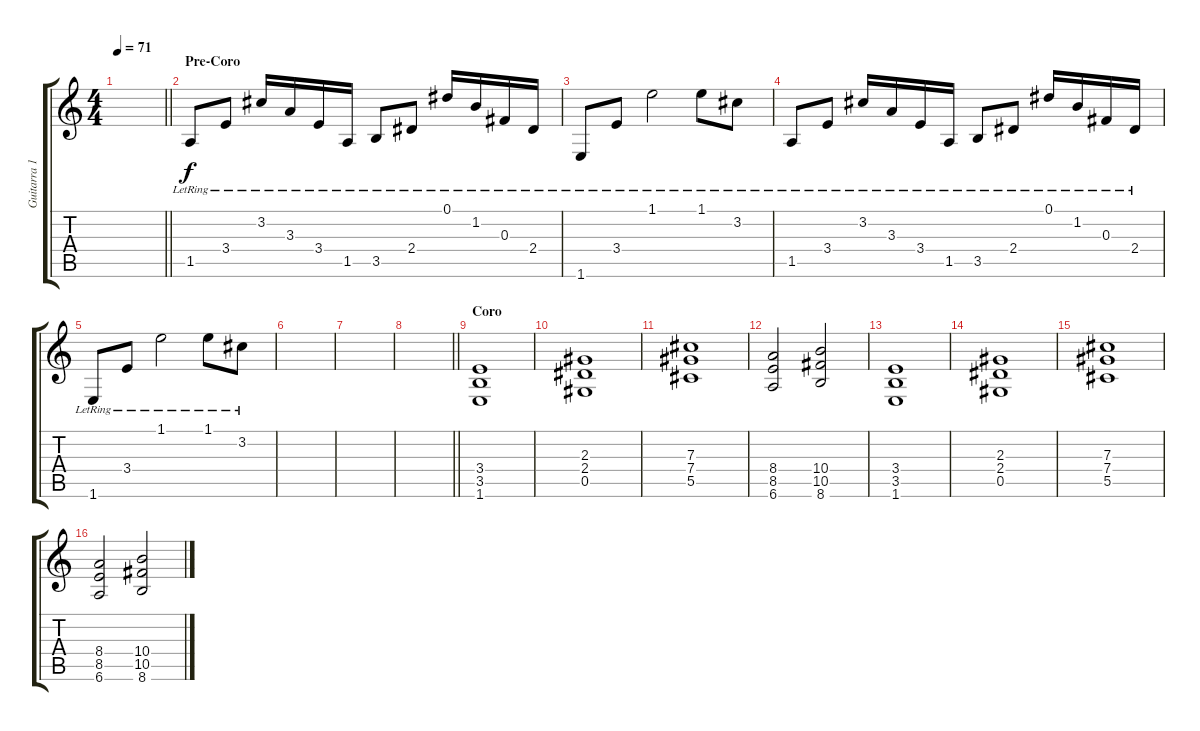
\track ("Guitarra 1" "Guitarra 1") {instrument electricguitarjazz}
\staff {score tabs}
\tuning (Eb4 Bb3 Gb3 Db3 Ab2 Eb2) {hide}
\ts (4 4)
\tempo 71
\clef g2
\barLineRight lightlight
\ks c
|
\section ("" "Pre-Coro")
1.5{lr}.8 3.4{lr}.8 3.2{lr}.16 3.3{lr}.16 3.4{lr}.16 1.5{lr}.16 3.5{lr}.8 2.4{lr}.8 0.1{lr}.16 1.2{lr}.16 0.3{lr}.16 2.4{lr}.16 |
1.6{lr}.8 3.4{lr}.8 1.1{lr}.2 1.1{lr}.8 3.2{lr}.8 |
1.5{lr}.8 3.4{lr}.8 3.2{lr}.16 3.3{lr}.16 3.4{lr}.16 1.5{lr}.16 3.5{lr}.8 2.4{lr}.8 0.1{lr}.16 1.2{lr}.16 0.3{lr}.16 2.4{lr}.16 |
1.6{lr}.8 3.4{lr}.8 1.1{lr}.2 1.1{lr}.8 3.2{lr}.8 |
|
|
\barLineRight lightlight
|
\section ("" "Coro")
(3.4 3.5 1.6).1{volume 10 instrument distortionguitar} |
(2.3 2.4 0.5).1 |
(7.3 7.4 5.5).1 |
(8.4 8.5 6.6).2 (10.4 10.5 8.6).2 |
(3.4 3.5 1.6).1{volume 10 instrument distortionguitar} |
(2.3 2.4 0.5).1 |
(7.3 7.4 5.5).1 |
(8.4 8.5 6.6).2 (10.4 10.5 8.6).2
